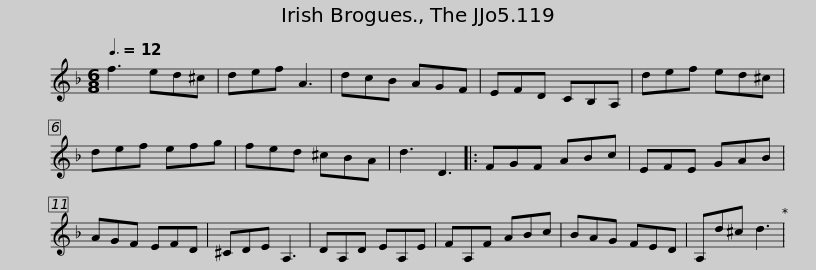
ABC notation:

X:1
L:1/8
Q:3/8=12
M:6/8
I:linebreak $
K:Dmin
V:1 treble
V:1
 f3 ed^c | def A3 | dcB AGF | EFD CB,A, | def ed^c | %5
 def efg | fed ^cBA | d3 D3 |:$ FGF ABc | EFE GAB | %10
 AGF EFD | ^CDE A,3 | DA,D EA,E | FA,F ABc | BAG FED |$ %15
 A,d^c d3 | %16
